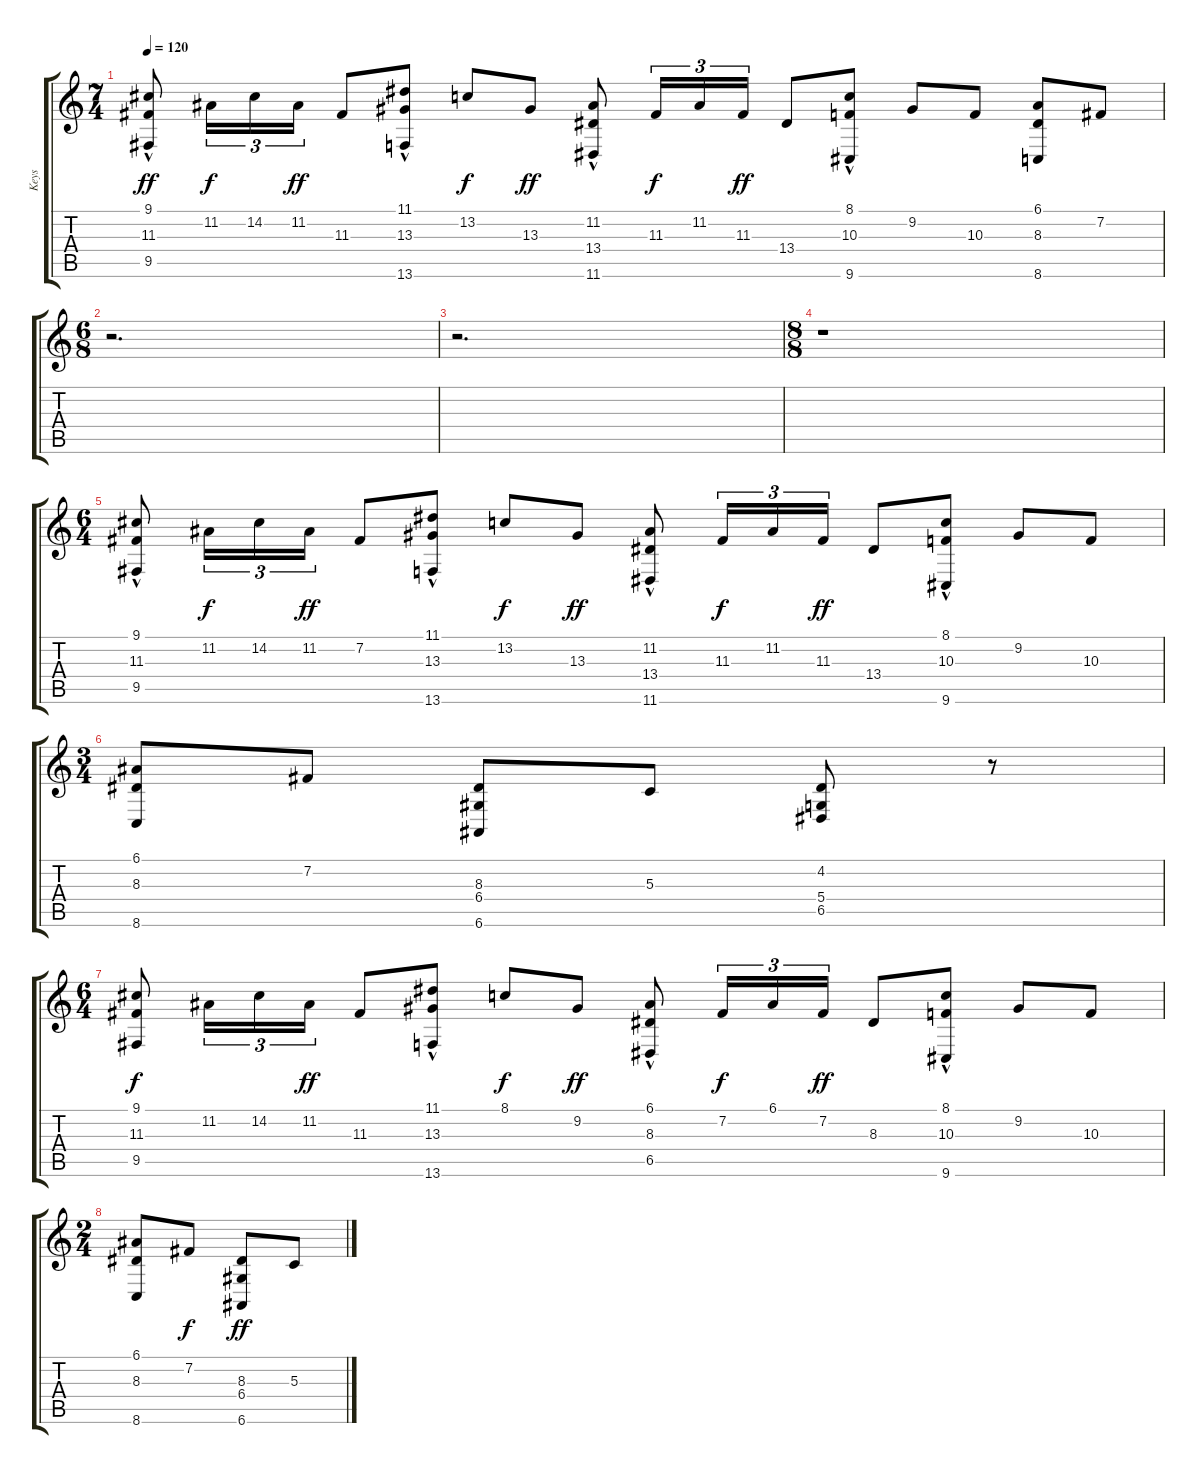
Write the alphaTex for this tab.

\track ("Keys" "Keys") {instrument percussiveorgan}
\staff {score tabs}
\tuning (E4 B3 G3 D3 A2 E2) {hide}
\ts (7 4)
\tempo 120
\clef g2
\ks c
(9.1 11.3 9.5{hac}).8{dy ff} 11.2.16{tu (3 2) dy f} 14.2.16{tu (3 2)} 11.2.16{tu (3 2) dy ff} 11.3.8 (11.1 13.3 13.6{hac}).8 13.2.8{dy f} 13.3.8{dy ff} (11.2 13.4 11.6{hac}).8 11.3.16{tu (3 2) dy f} 11.2.16{tu (3 2)} 11.3.16{tu (3 2) dy ff} 13.4.8 (8.1 10.3 9.6{hac}).8 9.2.8 10.3.8 (6.1 8.3 8.6).8 7.2.8 |
\ts (6 8)
r.2{d} |
r.2{d} |
\ts (8 8)
r.1 |
\ts (6 4)
(9.1 11.3 9.5{hac}).8 11.2.16{tu (3 2) dy f} 14.2.16{tu (3 2)} 11.2.16{tu (3 2) dy ff} 7.2.8 (11.1 13.3 13.6{hac}).8 13.2.8{dy f} 13.3.8{dy ff} (11.2 13.4 11.6{hac}).8 11.3.16{tu (3 2) dy f} 11.2.16{tu (3 2)} 11.3.16{tu (3 2) dy ff} 13.4.8 (8.1 10.3 9.6{hac}).8 9.2.8 10.3.8 |
\ts (3 4)
(6.1 8.3 8.6).8 7.2.8 (8.3 6.4 6.6).8 5.3.8 (4.2 5.4 6.5).8 r.8 |
\ts (6 4)
(9.1 11.3 9.5).8{dy f} 11.2.16{tu (3 2)} 14.2.16{tu (3 2)} 11.2.16{tu (3 2) dy ff} 11.3.8 (11.1 13.3 13.6{hac}).8 8.1.8{dy f} 9.2.8{dy ff} (6.1 8.3 6.5{hac}).8 7.2.16{tu (3 2) dy f} 6.1.16{tu (3 2)} 7.2.16{tu (3 2) dy ff} 8.3.8 (8.1 10.3 9.6{hac}).8 9.2.8 10.3.8 |
\ts (2 4)
(6.1 8.3 8.6).8 7.2.8{dy f} (8.3 6.4 6.6).8{dy ff} 5.3.8
